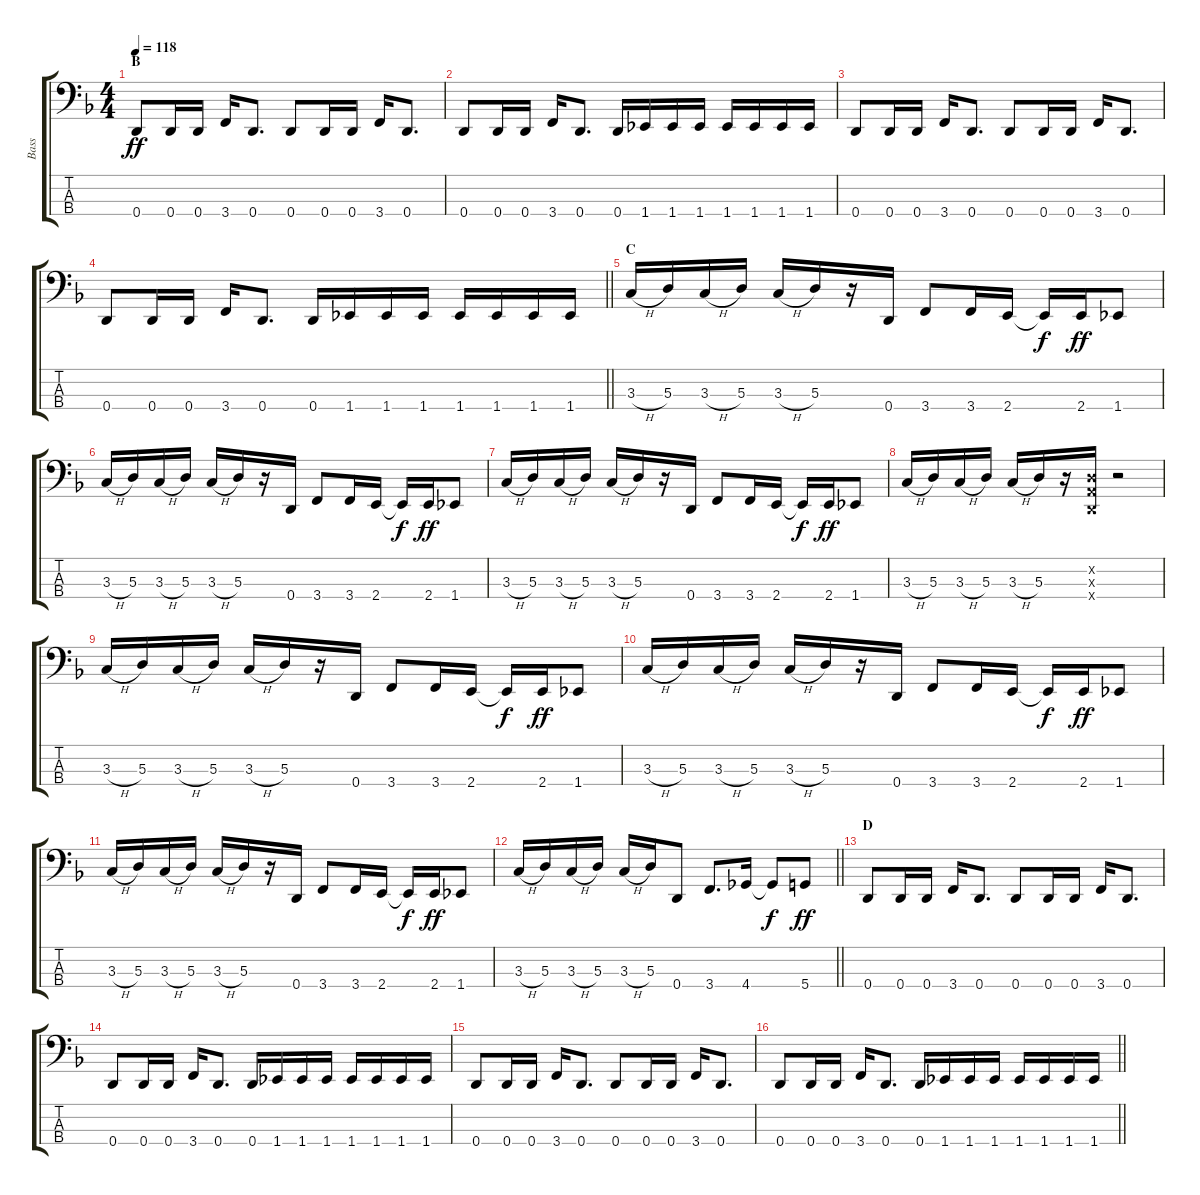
\track ("Bass" "Bass") {instrument electricbasspick}
\staff {score tabs}
\tuning (G2 D2 A1 D1) {hide}
\ts (4 4)
\section ("" "B")
\tempo 118
\clef f4
\ks f
0.4.8{dy ff} 0.4.16 0.4.16 3.4.16 0.4.8{d} 0.4.8 0.4.16 0.4.16 3.4.16 0.4.8{d} |
0.4.8 0.4.16 0.4.16 3.4.16 0.4.8{d} 0.4.16 1.4.16 1.4.16 1.4.16 1.4.16 1.4.16 1.4.16 1.4.16 |
0.4.8 0.4.16 0.4.16 3.4.16 0.4.8{d} 0.4.8 0.4.16 0.4.16 3.4.16 0.4.8{d} |
\barLineRight lightlight
0.4.8 0.4.16 0.4.16 3.4.16 0.4.8{d} 0.4.16 1.4.16 1.4.16 1.4.16 1.4.16 1.4.16 1.4.16 1.4.16 |
\section ("" "C")
3.3{h}.16 5.3.16 3.3{h}.16 5.3.16 3.3{h}.16 5.3.16 r.16 0.4.16 3.4.8 3.4.16 2.4.16 2.4{t}.16{dy f} 2.4.16{dy ff} 1.4.8 |
3.3{h}.16 5.3.16 3.3{h}.16 5.3.16 3.3{h}.16 5.3.16 r.16 0.4.16 3.4.8 3.4.16 2.4.16 2.4{t}.16{dy f} 2.4.16{dy ff} 1.4.8 |
3.3{h}.16 5.3.16 3.3{h}.16 5.3.16 3.3{h}.16 5.3.16 r.16 0.4.16 3.4.8 3.4.16 2.4.16 2.4{t}.16{dy f} 2.4.16{dy ff} 1.4.8 |
3.3{h}.16 5.3.16 3.3{h}.16 5.3.16 3.3{h}.16 5.3.16 r.16 (0.2{x} 0.3{x} 0.4{x}).16 r.2 |
3.3{h}.16 5.3.16 3.3{h}.16 5.3.16 3.3{h}.16 5.3.16 r.16 0.4.16 3.4.8 3.4.16 2.4.16 2.4{t}.16{dy f} 2.4.16{dy ff} 1.4.8 |
3.3{h}.16 5.3.16 3.3{h}.16 5.3.16 3.3{h}.16 5.3.16 r.16 0.4.16 3.4.8 3.4.16 2.4.16 2.4{t}.16{dy f} 2.4.16{dy ff} 1.4.8 |
3.3{h}.16 5.3.16 3.3{h}.16 5.3.16 3.3{h}.16 5.3.16 r.16 0.4.16 3.4.8 3.4.16 2.4.16 2.4{t}.16{dy f} 2.4.16{dy ff} 1.4.8 |
\barLineRight lightlight
3.3{h}.16 5.3.16 3.3{h}.16 5.3.16 3.3{h}.16 5.3.16 0.4.8 3.4.8{d} 4.4.16 4.4{t}.8{dy f} 5.4.8{dy ff} |
\section ("" "D")
0.4.8 0.4.16 0.4.16 3.4.16 0.4.8{d} 0.4.8 0.4.16 0.4.16 3.4.16 0.4.8{d} |
0.4.8 0.4.16 0.4.16 3.4.16 0.4.8{d} 0.4.16 1.4.16 1.4.16 1.4.16 1.4.16 1.4.16 1.4.16 1.4.16 |
0.4.8 0.4.16 0.4.16 3.4.16 0.4.8{d} 0.4.8 0.4.16 0.4.16 3.4.16 0.4.8{d} |
\barLineRight lightlight
0.4.8 0.4.16 0.4.16 3.4.16 0.4.8{d} 0.4.16 1.4.16 1.4.16 1.4.16 1.4.16 1.4.16 1.4.16 1.4.16
